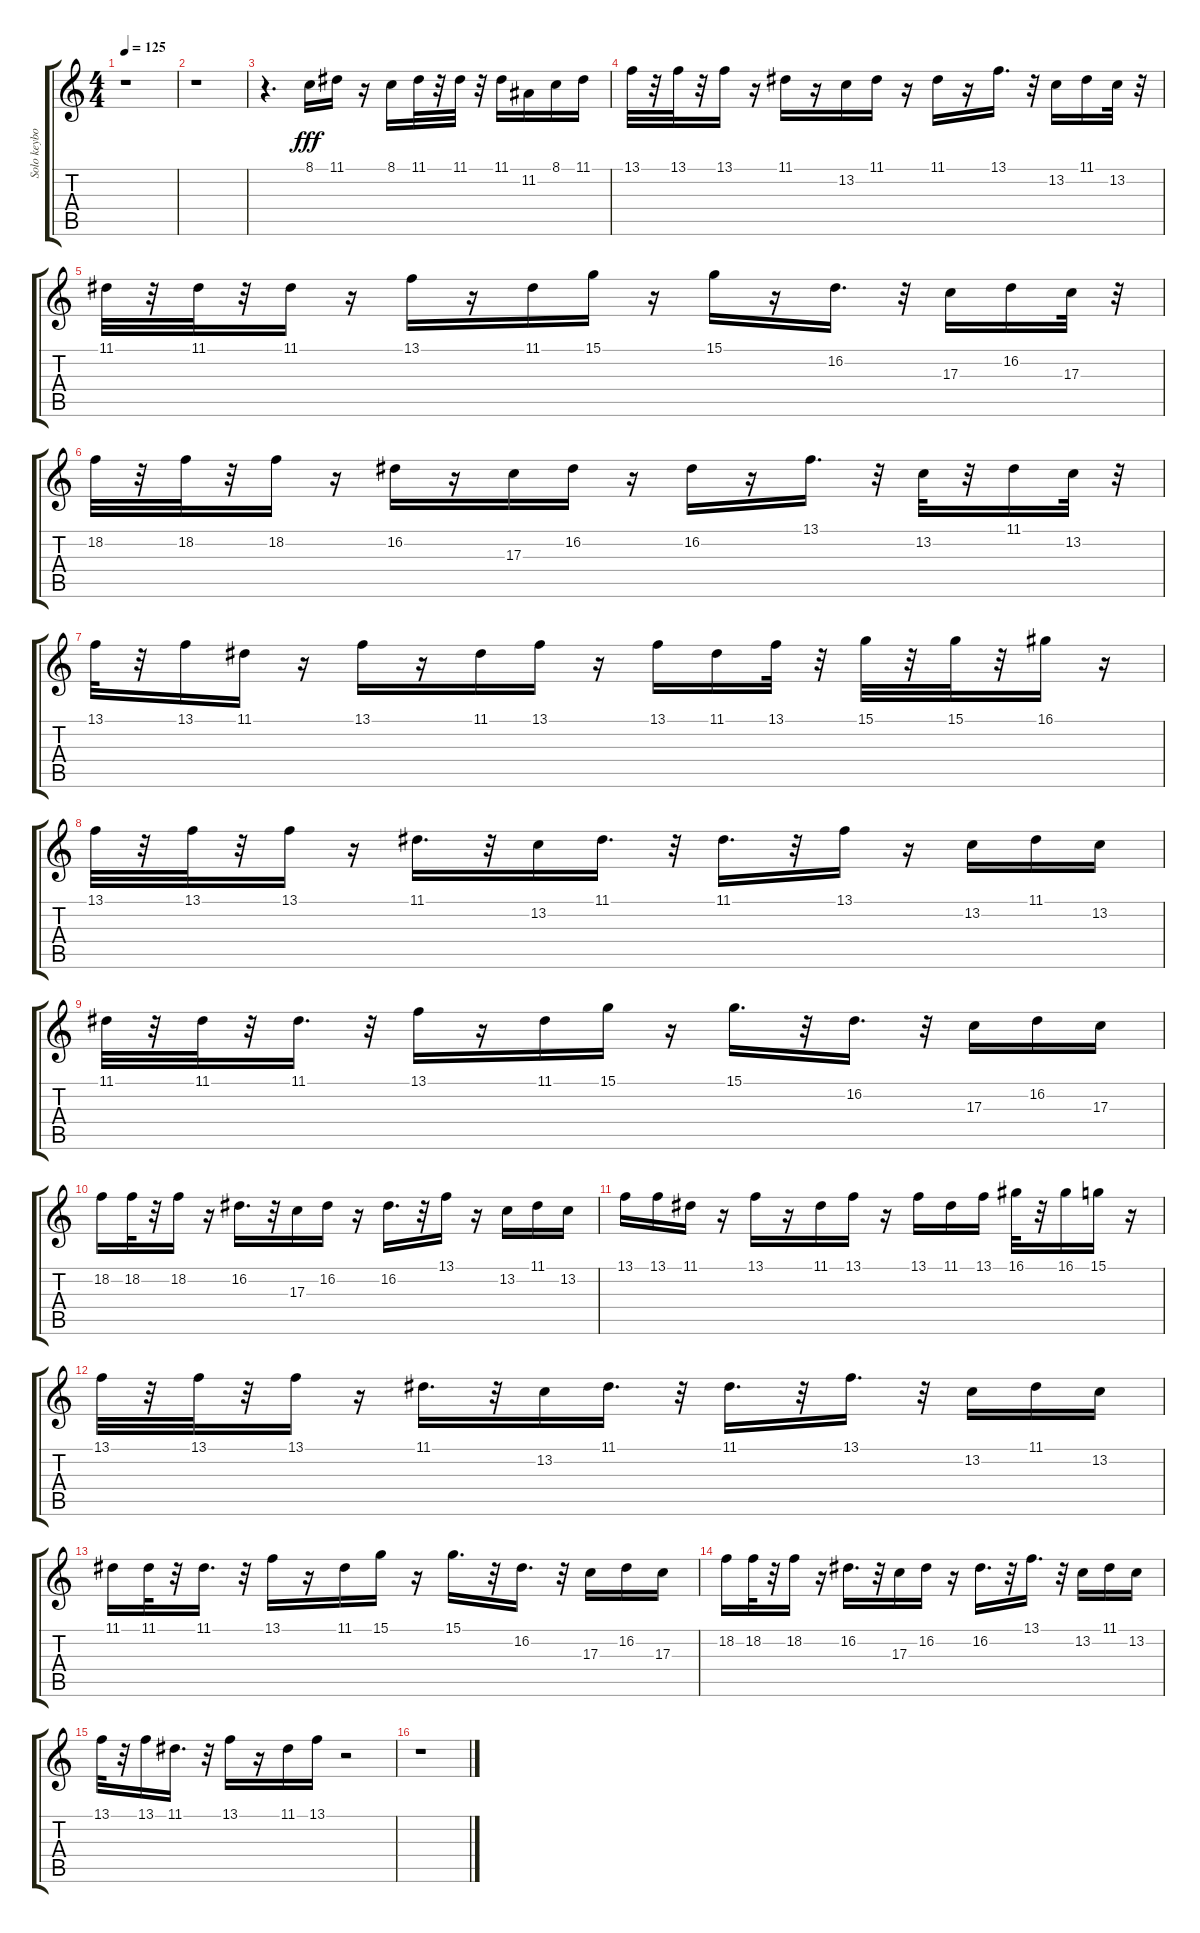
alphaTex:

\track ("Solo keyboard" "Solo keybo") {instrument lead1square}
\staff {score tabs}
\tuning (E4 B3 G3 D3 A2 E2) {hide}
\ts (4 4)
\tempo 125
\clef g2
\ks c
r.1{dy fff} |
r.1 |
r.4{d} 8.1.16 11.1.16 r.16 8.1.16 11.1.32 r.32 11.1.32 r.32 11.1.16 11.2.16 8.1.16 11.1.16 |
13.1.32 r.32 13.1.32 r.32 13.1.16 r.16 11.1.16 r.16 13.2.16 11.1.16 r.16 11.1.16 r.16 13.1.16{d} r.32 13.2.16 11.1.16 13.2.32 r.32 |
11.1.32 r.32 11.1.32 r.32 11.1.16 r.16 13.1.16 r.16 11.1.16 15.1.16 r.16 15.1.16 r.16 16.2.16{d} r.32 17.3.16 16.2.16 17.3.32 r.32 |
18.2.32 r.32 18.2.32 r.32 18.2.16 r.16 16.2.16 r.16 17.3.16 16.2.16 r.16 16.2.16 r.16 13.1.16{d} r.32 13.2.32 r.32 11.1.16 13.2.32 r.32 |
13.1.32 r.32 13.1.16 11.1.16 r.16 13.1.16 r.16 11.1.16 13.1.16 r.16 13.1.16 11.1.16 13.1.32 r.32 15.1.32 r.32 15.1.32 r.32 16.1.16 r.16 |
13.1.32 r.32 13.1.32 r.32 13.1.16 r.16 11.1.16{d} r.32 13.2.16 11.1.16{d} r.32 11.1.16{d} r.32 13.1.16 r.16 13.2.16 11.1.16 13.2.16 |
11.1.32 r.32 11.1.32 r.32 11.1.16{d} r.32 13.1.16 r.16 11.1.16 15.1.16 r.16 15.1.16{d} r.32 16.2.16{d} r.32 17.3.16 16.2.16 17.3.16 |
18.2.16 18.2.32 r.32 18.2.16 r.16 16.2.16{d} r.32 17.3.16 16.2.16 r.16 16.2.16{d} r.32 13.1.16 r.16 13.2.16 11.1.16 13.2.16 |
13.1.16 13.1.16 11.1.16 r.16 13.1.16 r.16 11.1.16 13.1.16 r.16 13.1.16 11.1.16 13.1.16 16.1.32 r.32 16.1.16 15.1.16 r.16 |
13.1.32 r.32 13.1.32 r.32 13.1.16 r.16 11.1.16{d} r.32 13.2.16 11.1.16{d} r.32 11.1.16{d} r.32 13.1.16{d} r.32 13.2.16 11.1.16 13.2.16 |
11.1.16 11.1.32 r.32 11.1.16{d} r.32 13.1.16 r.16 11.1.16 15.1.16 r.16 15.1.16{d} r.32 16.2.16{d} r.32 17.3.16 16.2.16 17.3.16 |
18.2.16 18.2.32 r.32 18.2.16 r.16 16.2.16{d} r.32 17.3.16 16.2.16 r.16 16.2.16{d} r.32 13.1.16{d} r.32 13.2.16 11.1.16 13.2.16 |
13.1.32 r.32 13.1.16 11.1.16{d} r.32 13.1.16 r.16 11.1.16 13.1.16 r.2 |
r.1
